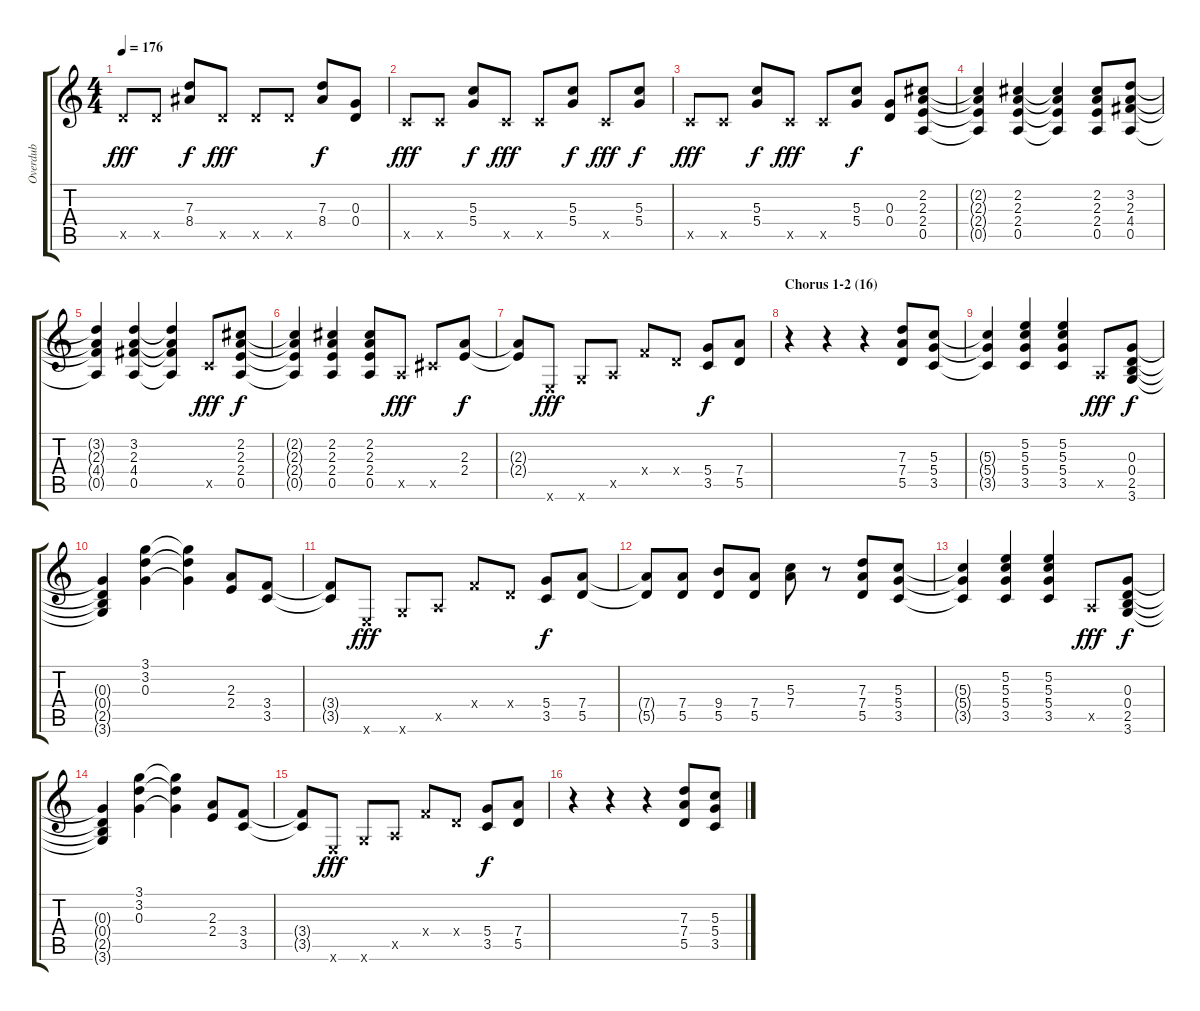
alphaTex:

\track ("Overdub" "Overdub") {instrument fretlessbass}
\staff {score tabs}
\tuning (E4 B3 G3 D3 A2 E2) {hide}
\ts (4 4)
\tempo 176
\clef g2
\ks c
5.5{x}.8{dy fff} 5.5{x}.8 (7.3 8.4).8{dy f} 5.5{x}.8{dy fff} 5.5{x}.8 5.5{x}.8 (7.3 8.4).8{dy f} (0.3 0.4).8 |
3.5{x}.8{dy fff} 3.5{x}.8 (5.3 5.4).8{dy f} 3.5{x}.8{dy fff} 3.5{x}.8 (5.3 5.4).8{dy f} 3.5{x}.8{dy fff} (5.3 5.4).8{dy f} |
3.5{x}.8{dy fff} 3.5{x}.8 (5.3 5.4).8{dy f} 3.5{x}.8{dy fff} 3.5{x}.8 (5.3 5.4).8{dy f} (0.3 0.4).8 (2.2 2.3 2.4 0.5).8 |
(2.2{t} 2.3{t} 2.4{t} 0.5{t}).4 (2.2 2.3 2.4 0.5).4 (2.2{t} 2.3{t} 2.4{t} 0.5{t}).4 (2.2 2.3 2.4 0.5).8 (3.2 2.3 4.4 0.5).8 |
(3.2{t} 2.3{t} 4.4{t} 0.5{t}).4 (3.2 2.3 4.4 0.5).4 (3.2{t} 2.3{t} 4.4{t} 0.5{t}).4 3.5{x}.8{dy fff} (2.2 2.3 2.4 0.5).8{dy f} |
(2.2{t} 2.3{t} 2.4{t} 0.5{t}).4 (2.2 2.3 2.4 0.5).4 (2.2 2.3 2.4 0.5).8 0.5{x}.8{dy fff} 4.5{x}.8 (2.3 2.4).8{dy f} |
(2.3{t} 2.4{t}).8 0.6{x}.8{dy fff} 3.6{x}.8 0.5{x}.8 3.4{x}.8 0.4{x}.8 (5.4 3.5).8{dy f} (7.4 5.5).8 |
\section ("" "Chorus 1-2 (16)")
r.4 r.4 r.4 (7.3 7.4 5.5).8 (5.3 5.4 3.5).8 |
(5.3{t} 5.4{t} 3.5{t}).4 (5.2 5.3 5.4 3.5).4 (5.2 5.3 5.4 3.5).4 0.5{x}.8{dy fff} (0.3 0.4 2.5 3.6).8{dy f} |
(0.3{t} 0.4{t} 2.5{t} 3.6{t}).4 (3.1 3.2 0.3).4 (3.1{t} 3.2{t} 0.3{t}).4 (2.3 2.4).8 (3.4 3.5).8 |
(3.4{t} 3.5{t}).8 0.6{x}.8{dy fff} 3.6{x}.8 0.5{x}.8 3.4{x}.8 0.4{x}.8 (5.4 3.5).8{dy f} (7.4 5.5).8 |
(7.4{t} 5.5{t}).8 (7.4 5.5).8 (9.4 5.5).8 (7.4 5.5).8 (5.3 7.4).8 r.8 (7.3 7.4 5.5).8 (5.3 5.4 3.5).8 |
(5.3{t} 5.4{t} 3.5{t}).4 (5.2 5.3 5.4 3.5).4 (5.2 5.3 5.4 3.5).4 0.5{x}.8{dy fff} (0.3 0.4 2.5 3.6).8{dy f} |
(0.3{t} 0.4{t} 2.5{t} 3.6{t}).4 (3.1 3.2 0.3).4 (3.1{t} 3.2{t} 0.3{t}).4 (2.3 2.4).8 (3.4 3.5).8 |
(3.4{t} 3.5{t}).8 0.6{x}.8{dy fff} 3.6{x}.8 0.5{x}.8 3.4{x}.8 0.4{x}.8 (5.4 3.5).8{dy f} (7.4 5.5).8 |
r.4 r.4 r.4 (7.3 7.4 5.5).8 (5.3 5.4 3.5).8
